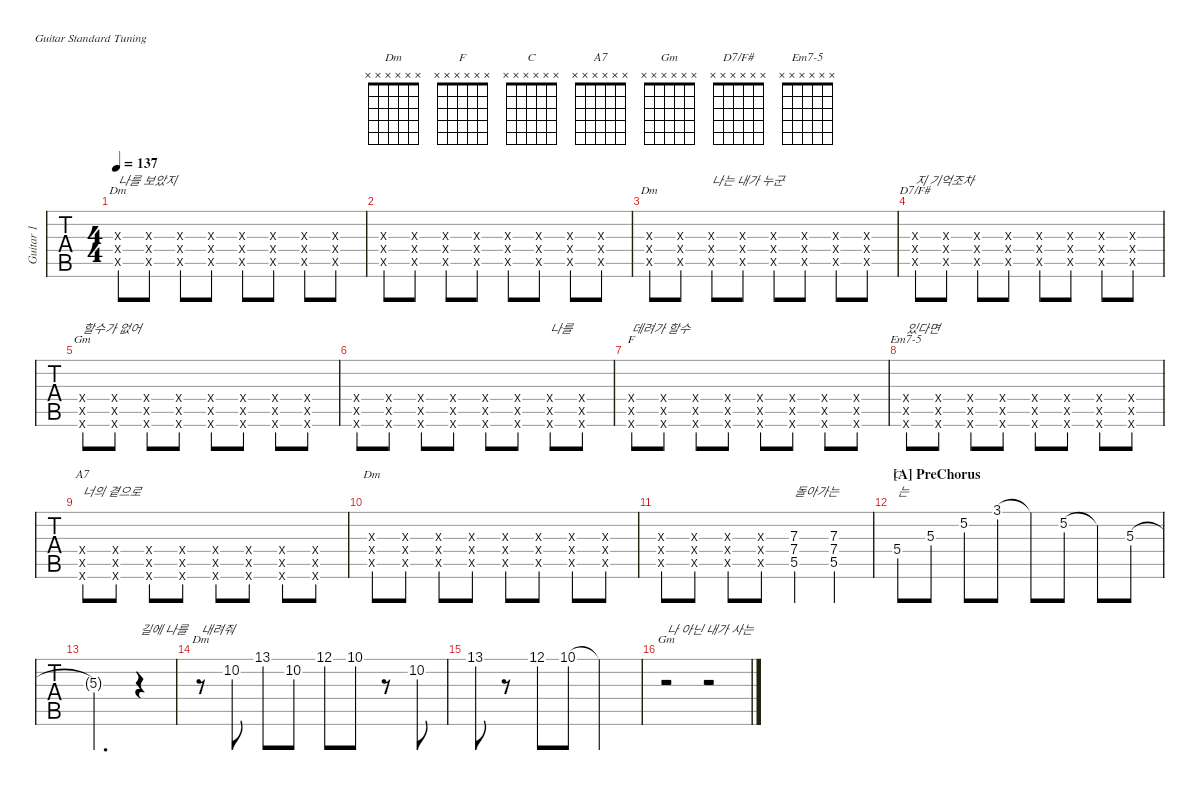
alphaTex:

\defaultSystemsLayout 4
\hideDynamics
\bracketExtendMode nobrackets
\track ("Guitar1" "Guitar 1") {defaultSystemsLayout 4 instrument overdrivenguitar}
\staff {tabs}
\tuning (E4 B3 G3 D3 A2 E2)
\chord ("Dm" x x x x x x)
\chord ("F" x x x x x x)
\chord ("C" x x x x x x)
\chord ("A7" x x x x x x)
\chord ("Gm" x x x x x x)
\chord ("D7/F#" x x x x x x)
\chord ("Em7-5" x x x x x x)
\ts (4 4)
\tempo 137
\clef g2
\ks f
(5.5{x acc forcenatural} 7.4{x acc forcenatural} 7.3{x acc forcenatural}).8{ch "Dm" txt "나를 보았지" dy mf} (5.5{x acc forcenatural} 7.4{x acc forcenatural} 7.3{x acc forcenatural}).8 (5.5{x acc forcenatural} 7.4{x acc forcenatural} 7.3{x acc forcenatural}).8 (5.5{x acc forcenatural} 7.4{x acc forcenatural} 7.3{x acc forcenatural}).8 (5.5{x acc forcenatural} 7.4{x acc forcenatural} 7.3{x acc forcenatural}).8 (5.5{x acc forcenatural} 7.4{x acc forcenatural} 7.3{x acc forcenatural}).8 (5.5{x acc forcenatural} 7.4{x acc forcenatural} 7.3{x acc forcenatural}).8 (5.5{x acc forcenatural} 7.4{x acc forcenatural} 7.3{x acc forcenatural}).8 |
(5.5{x acc forcenatural} 7.4{x acc forcenatural} 7.3{x acc forcenatural}).8 (5.5{x acc forcenatural} 7.4{x acc forcenatural} 7.3{x acc forcenatural}).8 (5.5{x acc forcenatural} 7.4{x acc forcenatural} 7.3{x acc forcenatural}).8 (5.5{x acc forcenatural} 7.4{x acc forcenatural} 7.3{x acc forcenatural}).8 (5.5{x acc forcenatural} 7.4{x acc forcenatural} 7.3{x acc forcenatural}).8 (5.5{x acc forcenatural} 7.4{x acc forcenatural} 7.3{x acc forcenatural}).8 (5.5{x acc forcenatural} 7.4{x acc forcenatural} 7.3{x acc forcenatural}).8 (5.5{x acc forcenatural} 7.4{x acc forcenatural} 7.3{x acc forcenatural}).8 |
(5.5{x acc forcenatural} 7.4{x acc forcenatural} 7.3{x acc forcenatural}).8{ch "Dm"} (5.5{x acc forcenatural} 7.4{x acc forcenatural} 7.3{x acc forcenatural}).8 (5.5{x acc forcenatural} 7.4{x acc forcenatural} 7.3{x acc forcenatural}).8{txt "나는 내가 누군"} (5.5{x acc forcenatural} 7.4{x acc forcenatural} 7.3{x acc forcenatural}).8 (5.5{x acc forcenatural} 7.4{x acc forcenatural} 7.3{x acc forcenatural}).8 (5.5{x acc forcenatural} 7.4{x acc forcenatural} 7.3{x acc forcenatural}).8 (5.5{x acc forcenatural} 7.4{x acc forcenatural} 7.3{x acc forcenatural}).8 (5.5{x acc forcenatural} 7.4{x acc forcenatural} 7.3{x acc forcenatural}).8 |
(5.5{x acc forcenatural} 7.4{x acc forcenatural} 7.3{x acc forcenatural}).8{ch "D7/F#" txt "지 기억조차"} (5.5{x acc forcenatural} 7.4{x acc forcenatural} 7.3{x acc forcenatural}).8 (5.5{x acc forcenatural} 7.4{x acc forcenatural} 7.3{x acc forcenatural}).8 (5.5{x acc forcenatural} 7.4{x acc forcenatural} 7.3{x acc forcenatural}).8 (5.5{x acc forcenatural} 7.4{x acc forcenatural} 7.3{x acc forcenatural}).8 (5.5{x acc forcenatural} 7.4{x acc forcenatural} 7.3{x acc forcenatural}).8 (5.5{x acc forcenatural} 7.4{x acc forcenatural} 7.3{x acc forcenatural}).8 (5.5{x acc forcenatural} 7.4{x acc forcenatural} 7.3{x acc forcenatural}).8 |
(3.6{x acc forcenatural} 5.5{x acc forcenatural} 5.4{x acc forcenatural}).8{ch "Gm" txt "할수가 없어"} (3.6{x acc forcenatural} 5.5{x acc forcenatural} 5.4{x acc forcenatural}).8 (3.6{x acc forcenatural} 5.5{x acc forcenatural} 5.4{x acc forcenatural}).8 (3.6{x acc forcenatural} 5.5{x acc forcenatural} 5.4{x acc forcenatural}).8 (3.6{x acc forcenatural} 5.5{x acc forcenatural} 5.4{x acc forcenatural}).8 (3.6{x acc forcenatural} 5.5{x acc forcenatural} 5.4{x acc forcenatural}).8 (3.6{x acc forcenatural} 5.5{x acc forcenatural} 5.4{x acc forcenatural}).8 (3.6{x acc forcenatural} 5.5{x acc forcenatural} 5.4{x acc forcenatural}).8 |
(3.6{x acc forcenatural} 5.5{x acc forcenatural} 5.4{x acc forcenatural}).8 (3.6{x acc forcenatural} 5.5{x acc forcenatural} 5.4{x acc forcenatural}).8 (3.6{x acc forcenatural} 5.5{x acc forcenatural} 5.4{x acc forcenatural}).8 (3.6{x acc forcenatural} 5.5{x acc forcenatural} 5.4{x acc forcenatural}).8 (3.6{x acc forcenatural} 5.5{x acc forcenatural} 5.4{x acc forcenatural}).8 (3.6{x acc forcenatural} 5.5{x acc forcenatural} 5.4{x acc forcenatural}).8 (3.6{x acc forcenatural} 5.5{x acc forcenatural} 5.4{x acc forcenatural}).8{txt "나를"} (3.6{x acc forcenatural} 5.5{x acc forcenatural} 5.4{x acc forcenatural}).8 |
(1.6{x acc forcenatural} 3.5{x acc forcenatural} 3.4{x acc forcenatural}).8{ch "F" txt "데려가 할수"} (1.6{x acc forcenatural} 3.5{x acc forcenatural} 3.4{x acc forcenatural}).8 (1.6{x acc forcenatural} 3.5{x acc forcenatural} 3.4{x acc forcenatural}).8 (1.6{x acc forcenatural} 3.5{x acc forcenatural} 3.4{x acc forcenatural}).8 (1.6{x acc forcenatural} 3.5{x acc forcenatural} 3.4{x acc forcenatural}).8 (1.6{x acc forcenatural} 3.5{x acc forcenatural} 3.4{x acc forcenatural}).8 (1.6{x acc forcenatural} 3.5{x acc forcenatural} 3.4{x acc forcenatural}).8 (1.6{x acc forcenatural} 3.5{x acc forcenatural} 3.4{x acc forcenatural}).8 |
(0.6{x acc forcenatural} 1.5{x acc b} 2.4{x acc forcenatural}).8{ch "Em7-5" txt "있다면"} (0.6{x acc forcenatural} 1.5{x acc b} 2.4{x acc forcenatural}).8 (0.6{x acc forcenatural} 1.5{x acc b} 2.4{x acc forcenatural}).8 (0.6{x acc forcenatural} 1.5{x acc b} 2.4{x acc forcenatural}).8 (0.6{x acc forcenatural} 1.5{x acc b} 2.4{x acc forcenatural}).8 (0.6{x acc forcenatural} 1.5{x acc b} 2.4{x acc forcenatural}).8 (0.6{x acc forcenatural} 1.5{x acc b} 2.4{x acc forcenatural}).8 (0.6{x acc forcenatural} 1.5{x acc b} 2.4{x acc forcenatural}).8 |
(5.6{x acc forcenatural} 7.5{x acc forcenatural} 7.4{x acc forcenatural}).8{ch "A7" txt "너의 곁으로"} (5.6{x acc forcenatural} 7.5{x acc forcenatural} 7.4{x acc forcenatural}).8 (5.6{x acc forcenatural} 7.5{x acc forcenatural} 7.4{x acc forcenatural}).8 (5.6{x acc forcenatural} 7.5{x acc forcenatural} 7.4{x acc forcenatural}).8 (5.6{x acc forcenatural} 7.5{x acc forcenatural} 7.4{x acc forcenatural}).8 (5.6{x acc forcenatural} 7.5{x acc forcenatural} 7.4{x acc forcenatural}).8 (5.6{x acc forcenatural} 7.5{x acc forcenatural} 7.4{x acc forcenatural}).8 (5.6{x acc forcenatural} 7.5{x acc forcenatural} 7.4{x acc forcenatural}).8 |
(5.5{x acc forcenatural} 7.4{x acc forcenatural} 7.3{x acc forcenatural}).8{ch "Dm"} (5.5{x acc forcenatural} 7.4{x acc forcenatural} 7.3{x acc forcenatural}).8 (5.5{x acc forcenatural} 7.4{x acc forcenatural} 7.3{x acc forcenatural}).8 (5.5{x acc forcenatural} 7.4{x acc forcenatural} 7.3{x acc forcenatural}).8 (5.5{x acc forcenatural} 7.4{x acc forcenatural} 7.3{x acc forcenatural}).8 (5.5{x acc forcenatural} 7.4{x acc forcenatural} 7.3{x acc forcenatural}).8 (5.5{x acc forcenatural} 7.4{x acc forcenatural} 7.3{x acc forcenatural}).8 (5.5{x acc forcenatural} 7.4{x acc forcenatural} 7.3{x acc forcenatural}).8 |
(5.5{x acc forcenatural} 7.4{x acc forcenatural} 7.3{x acc forcenatural}).8 (5.5{x acc forcenatural} 7.4{x acc forcenatural} 7.3{x acc forcenatural}).8 (5.5{x acc forcenatural} 7.4{x acc forcenatural} 7.3{x acc forcenatural}).8 (5.5{x acc forcenatural} 7.4{x acc forcenatural} 7.3{x acc forcenatural}).8 (5.5{acc forcenatural} 7.4{acc forcenatural} 7.3{acc forcenatural}).4{txt "돌아가는"} (5.5{acc forcenatural} 7.4{acc forcenatural} 7.3{acc forcenatural}).4 |
\section ("A" "PreChorus")
5.4{acc forcenatural}.8{ch "C" txt "는"} 5.3{acc forcenatural}.8 5.2{acc forcenatural}.8 3.1{acc forcenatural}.8 3.1{t acc forcenatural}.8 5.2{acc forcenatural}.8 5.2{t acc forcenatural}.8 5.3{acc forcenatural}.8 |
5.3{t acc forcenatural}.2{d} r.4{txt "길에 나를"} |
r.8{ch "Dm" txt "내려줘"} 10.2{acc forcenatural}.8 13.1{acc forcenatural}.8 10.2{acc forcenatural}.8 12.1{acc forcenatural}.8 10.1{acc forcenatural}.8 r.8 10.2{acc forcenatural}.8 |
13.1{acc forcenatural}.8 r.8 12.1{acc forcenatural}.8 10.1{acc forcenatural}.8 10.1{t acc forcenatural}.2 |
r.2{ch "Gm" txt "나 아닌 내가 사는"} r.2
